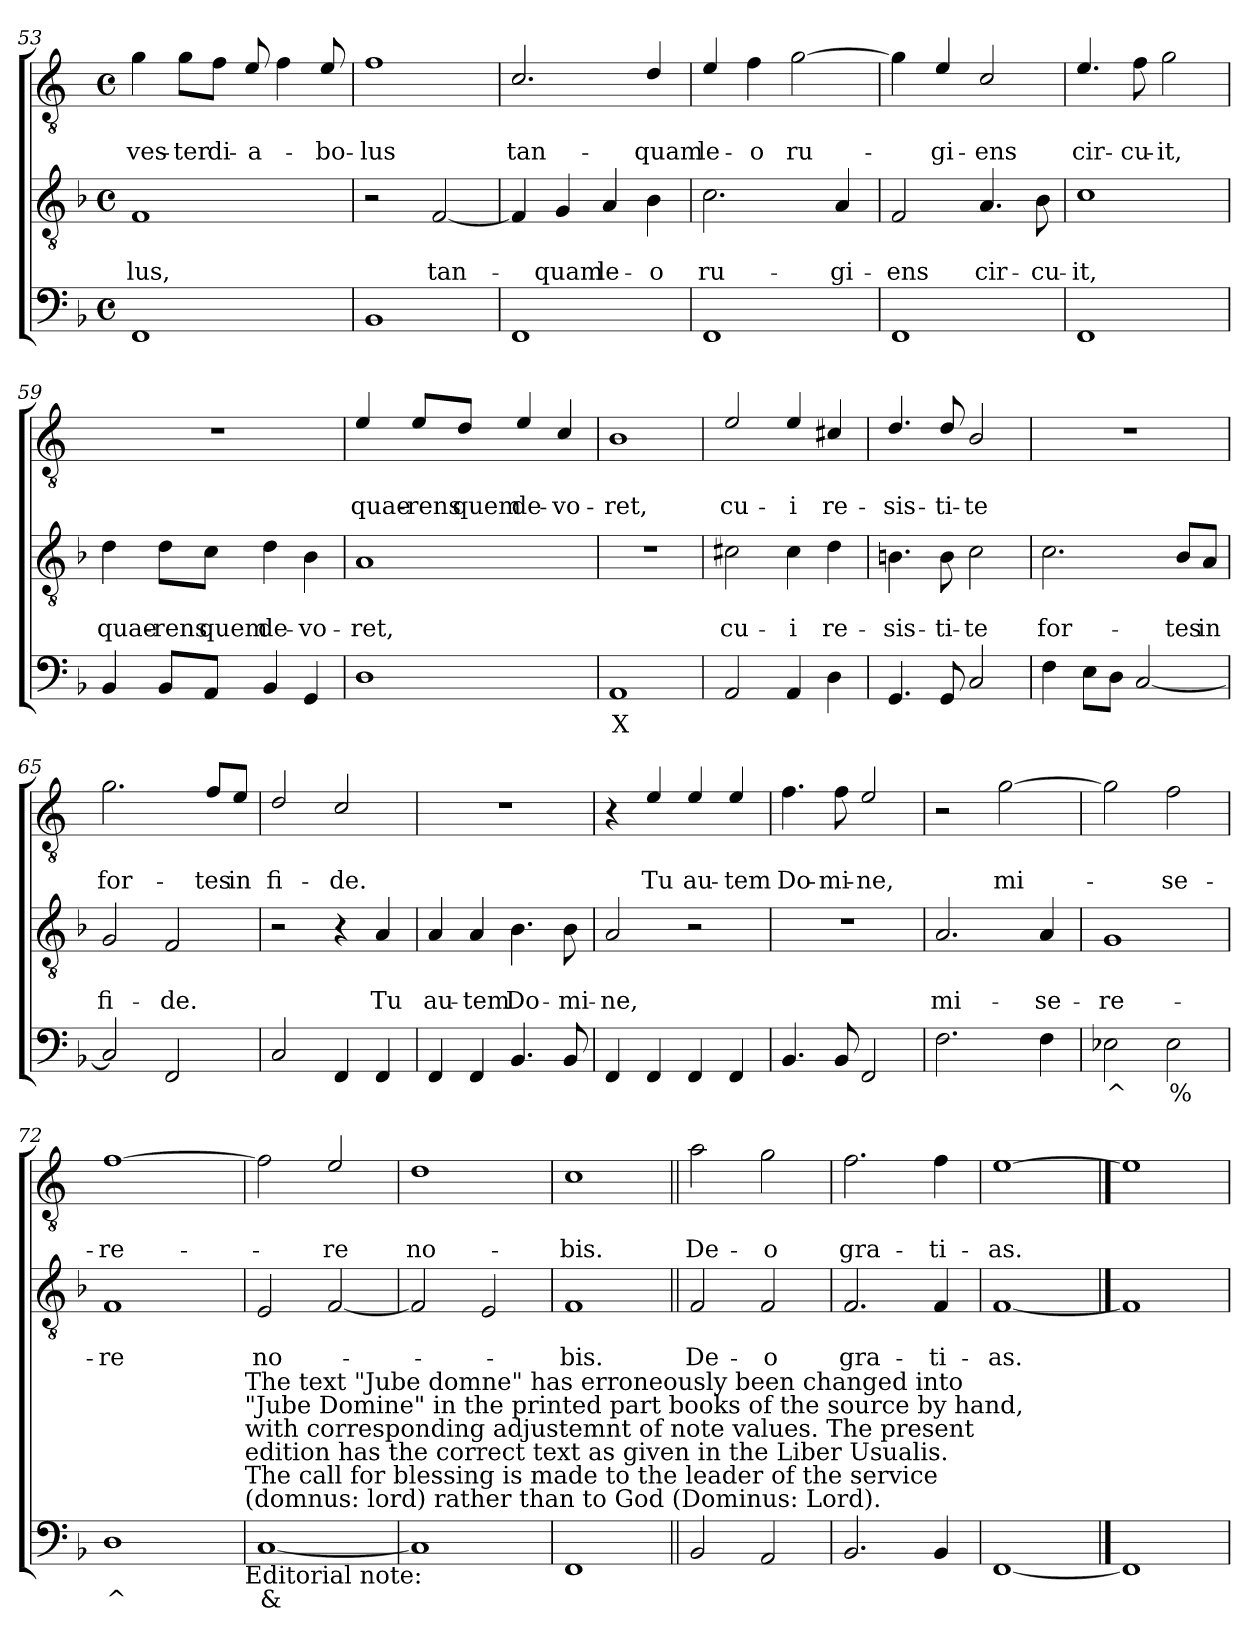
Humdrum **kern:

**kern	**text	**kern	**text	**text	**kern	**text	**text
*part3	*part3	*part2	*part2	*part2	*part1	*part1	*part1
*staff3	*staff3	*staff2	*staff2	*staff2	*staff1	*staff1	*staff1
*clefF4	*	*clefGv2	*	*	*clefGv2	*	*
*	*	*	*	*	*ITrd4c7	*	*
*k[b-]	*	*k[b-]	*	*	*k[b-]	*	*
*F:	*	*F:	*	*	*F:	*	*
*M4/4	*	*M4/4	*	*	*M4/4	*	*
*met(c)	*	*met(c)	*	*	*met(c)	*	*
=53	=53	=53	=53	=53	=53	=53	=53
!	!	!	!	!LO:LY:b	!	!	!LO:LY:b
1FF	.	1F	.	-lus,	4c\	.	ves-
!	!	!	!	!	!	!	!LO:LY:b
.	.	.	.	.	8c\L	.	-ter
!	!	!	!	!	!	!	!LO:LY:b
.	.	.	.	.	8B-\J	.	di-
!	!	!	!	!	!	!	!LO:LY:b
.	.	.	.	.	8A/	.	-a-
.	.	.	.	.	4B-\	.	.
!	!	!	!	!	!	!	!LO:LY:b
.	.	.	.	.	8A/	.	-bo-
=54	=54	=54	=54	=54	=54	=54	=54
!	!	!	!	!	!	!	!LO:LY:b
1BB-	.	2r	.	.	1B-	.	-lus
!	!	!	!	!LO:LY:b	!	!	!
.	.	[2F/	.	tan-	.	.	.
=55	=55	=55	=55	=55	=55	=55	=55
!	!	!	!	!	!	!	!LO:LY:b
1FF	.	4F/]	.	.	2.F/	.	tan-
!	!	!	!	!LO:LY:b	!	!	!
.	.	4G/	.	-quam	.	.	.
!	!	!	!	!LO:LY:b	!	!	!
.	.	4A/	.	le-	.	.	.
!	!	!	!	!LO:LY:b	!	!	!LO:LY:b
.	.	4B-\	.	-o	4G/	.	-quam
=56	=56	=56	=56	=56	=56	=56	=56
!	!	!	!	!LO:LY:b	!	!	!LO:LY:b
1FF	.	2.c\	.	ru-	4A/	.	le-
!	!	!	!	!	!	!	!LO:LY:b
.	.	.	.	.	4B-\	.	-o
!	!	!	!	!	!	!	!LO:LY:b
.	.	.	.	.	[2c\	.	ru-
!	!	!	!	!LO:LY:b	!	!	!
.	.	4A/	.	-gi-	.	.	.
=57	=57	=57	=57	=57	=57	=57	=57
!	!	!	!	!LO:LY:b	!	!	!
1FF	.	2F/	.	-ens	4c\]	.	.
!	!	!	!	!	!	!	!LO:LY:b
.	.	.	.	.	4A/	.	-gi-
!	!	!	!	!LO:LY:b	!	!	!LO:LY:b
.	.	4.A/	.	cir-	2F/	.	-ens
!	!	!	!	!LO:LY:b	!	!	!
.	.	8B-\	.	-cu-	.	.	.
!!LO:LB:g=z
=58	=58	=58	=58	=58	=58	=58	=58
!	!	!	!	!LO:LY:b	!	!	!LO:LY:b
1FF	.	1c	.	-it,	4.A/	.	cir-
!	!	!	!	!	!	!	!LO:LY:b
.	.	.	.	.	8B-\	.	-cu-
!	!	!	!	!	!	!	!LO:LY:b
.	.	.	.	.	2c\	.	-it,
=59	=59	=59	=59	=59	=59	=59	=59
!	!	!	!	!LO:LY:b	!	!	!
4BB-/	.	4d\	.	quae-	1r	.	.
!	!	!	!	!LO:LY:b	!	!	!
8BB-/L	.	8d\L	.	-rens	.	.	.
!	!	!	!	!LO:LY:b	!	!	!
8AA/J	.	8c\J	.	quem	.	.	.
!	!	!	!	!LO:LY:b	!	!	!
4BB-/	.	4d\	.	de-	.	.	.
!	!	!	!	!LO:LY:b	!	!	!
4GG/	.	4B-\	.	-vo-	.	.	.
=60	=60	=60	=60	=60	=60	=60	=60
!	!	!	!	!LO:LY:b	!	!	!LO:LY:b
1D	.	1A	.	-ret,	4A/	.	quae-
!	!	!	!	!	!	!	!LO:LY:b
.	.	.	.	.	8A/L	.	-rens
!	!	!	!	!	!	!	!LO:LY:b
.	.	.	.	.	8G/J	.	quem
!	!	!	!	!	!	!	!LO:LY:b
.	.	.	.	.	4A/	.	de-
!	!	!	!	!	!	!	!LO:LY:b
.	.	.	.	.	4F/	.	-vo-
=61	=61	=61	=61	=61	=61	=61	=61
!	!LO:LY:b	!	!	!	!	!	!LO:LY:b
1AA	X	1r	.	.	1E	.	-ret,
=62	=62	=62	=62	=62	=62	=62	=62
!	!	!	!	!LO:LY:b	!	!	!LO:LY:b
2AA/	.	2c#X\	.	cu-	2A/	.	cu-
!	!	!	!	!LO:LY:b	!	!	!LO:LY:b
4AA/	.	4c#\	.	-i	4A/	.	-i
!	!	!	!	!LO:LY:b	!	!	!LO:LY:b
4D\	.	4d\	.	re-	4F#X/	.	re-
=63	=63	=63	=63	=63	=63	=63	=63
!	!	!	!	!LO:LY:b	!	!	!LO:LY:b
4.GG/	.	4.Bn\	.	-sis-	4.G/	.	-sis-
!	!	!	!	!LO:LY:b	!	!	!LO:LY:b
8GG/	.	8B\	.	-ti-	8G/	.	-ti-
!	!	!	!	!LO:LY:b	!	!	!LO:LY:b
2C/	.	2c\	.	-te	2E/	.	-te
!!LO:LB:g=z
=64	=64	=64	=64	=64	=64	=64	=64
!	!	!	!	!LO:LY:b	!	!	!
4F\	.	2.c\	.	for-	1r	.	.
8E\L	.	.	.	.	.	.	.
8D\J	.	.	.	.	.	.	.
[2C/	.	.	.	.	.	.	.
!	!	!	!	!LO:LY:b	!	!	!
.	.	8B-/L	.	-tes	.	.	.
!	!	!	!	!LO:LY:b	!	!	!
.	.	8A/J	.	in	.	.	.
=65	=65	=65	=65	=65	=65	=65	=65
!	!	!	!	!LO:LY:b	!	!	!LO:LY:b
2C/]	.	2G/	.	fi-	2.c\	.	for-
!	!	!	!	!LO:LY:b	!	!	!
2FF/	.	2F/	.	-de.	.	.	.
!	!	!	!	!	!	!	!LO:LY:b
.	.	.	.	.	8B-/L	.	-tes
!	!	!	!	!	!	!	!LO:LY:b
.	.	.	.	.	8A/J	.	in
=66	=66	=66	=66	=66	=66	=66	=66
!	!	!	!	!	!	!	!LO:LY:b
2C/	.	2r	.	.	2G/	.	fi-
!	!	!	!	!	!	!	!LO:LY:b
4FF/	.	4r	.	.	2F/	.	-de.
!	!	!	!	!LO:LY:b	!	!	!
4FF/	.	4A/	.	Tu	.	.	.
=67	=67	=67	=67	=67	=67	=67	=67
!	!	!	!	!LO:LY:b	!	!	!
4FF/	.	4A/	.	au-	1r	.	.
!	!	!	!	!LO:LY:b	!	!	!
4FF/	.	4A/	.	-tem	.	.	.
!	!	!	!	!LO:LY:b	!	!	!
4.BB-/	.	4.B-\	.	Do-	.	.	.
!	!	!	!	!LO:LY:b	!	!	!
8BB-/	.	8B-\	.	-mi-	.	.	.
=68	=68	=68	=68	=68	=68	=68	=68
!	!	!	!	!LO:LY:b	!	!	!
4FF/	.	2A/	.	-ne,	4r	.	.
!	!	!	!	!	!	!	!LO:LY:b
4FF/	.	.	.	.	4A/	.	Tu
!	!	!	!	!	!	!	!LO:LY:b
4FF/	.	2r	.	.	4A/	.	au-
!	!	!	!	!	!	!	!LO:LY:b
4FF/	.	.	.	.	4A/	.	-tem
!!LO:LB:g=z
=69	=69	=69	=69	=69	=69	=69	=69
!	!	!	!	!	!	!	!LO:LY:b
4.BB-/	.	1r	.	.	4.B-\	.	Do-
!	!	!	!	!	!	!	!LO:LY:b
8BB-/	.	.	.	.	8B-\	.	-mi-
!	!	!	!	!	!	!	!LO:LY:b
2FF/	.	.	.	.	2A/	.	-ne,
=70	=70	=70	=70	=70	=70	=70	=70
!	!	!	!	!LO:LY:b	!	!	!
2.F\	.	2.A/	.	mi-	2r	.	.
!	!	!	!	!	!	!	!LO:LY:b
.	.	.	.	.	[2c\	.	mi-
!	!	!	!	!LO:LY:b	!	!	!
4F\	.	4A/	.	-se-	.	.	.
=71	=71	=71	=71	=71	=71	=71	=71
!	!LO:LY:b	!	!	!LO:LY:b	!	!	!
2E-X\	^	1G	.	-re-	2c\]	.	.
!	!LO:LY:b	!	!	!	!	!	!LO:LY:b
2E-\	%	.	.	.	2B-\	.	-se-
=72	=72	=72	=72	=72	=72	=72	=72
!	!LO:LY:b	!	!	!LO:LY:b	!	!	!LO:LY:b
*^	*	*	*	*	*	*	*
1D	2ryy	^	1F	.	-re	[1B-	.	-re-
.	2ryy	.	.	.	.	.	.	.
!	!LO:TX:t=The text "Jube domne" has erroneously been changed into\n"Jube Domine" in the printed part books of the source by hand, \nwith corresponding adjustemnt of note values. The present \nedition has the correct text as given in the Liber Usualis. \nThe call for blessing is made to the leader of the service \n(domnus&colon; lord) rather than to God (Dominus&colon; Lord).	!	!	!	!	!	!	!
!	!LO:TX:b:t=Editorial note&colon;	!	!	!	!	!	!	!
=73	=73	=73	=73	=73	=73	=73	=73	=73
!	!	!LO:LY:b	!	!	!LO:LY:b	!	!	!
[1C	2ryy	&	2E/	.	no-	2B-\]	.	.
!	!	!LO:LY:b	!	!	!	!	!	!LO:LY:b
.	2ryy	^	[2F/	.	.	2A/	.	-re
=74	=74	=74	=74	=74	=74	=74	=74	=74
!	!	!	!	!	!	!	!	!LO:LY:b
1C]	2ryy	.	2F/]	.	.	1G	.	no-
!	!	!LO:LY:b	!	!	!	!	!	!
.	2ryy	%	2E/	.	.	.	.	.
=75	=75	=75	=75	=75	=75	=75	=75	=75
!	!	!	!	!	!LO:LY:b	!	!	!LO:LY:b
*v	*v	*	*	*	*	*	*	*
1FF	.	1F	.	-bis.	1F	.	-bis.
!!LO:LB:g=z
=76||	=76||	=76||	=76||	=76||	=76||	=76||	=76||
!	!	!	!	!LO:LY:b	!	!	!LO:LY:b
2BB-/	.	2F/	.	De-	2d\	.	De-
!	!	!	!	!LO:LY:b	!	!	!LO:LY:b
2AA/	.	2F/	.	-o	2c\	.	-o
=77	=77	=77	=77	=77	=77	=77	=77
!	!	!	!	!LO:LY:b	!	!	!LO:LY:b
2.BB-/	.	2.F/	.	gra-	2.B-\	.	gra-
!	!	!	!	!LO:LY:b	!	!	!LO:LY:b
4BB-/	.	4F/	.	-ti-	4B-\	.	-ti-
=78	=78	=78	=78	=78	=78	=78	=78
!	!	!	!	!LO:LY:b	!	!	!LO:LY:b
[1FF	.	[1F	.	-as.	[1A	.	-as.
==79	==79	==79	==79	==79	==79	==79	==79
1FF]	.	1F]	.	.	1A]	.	.
=	=	=	=	=	=	=	=
*-	*-	*-	*-	*-	*-	*-	*-
